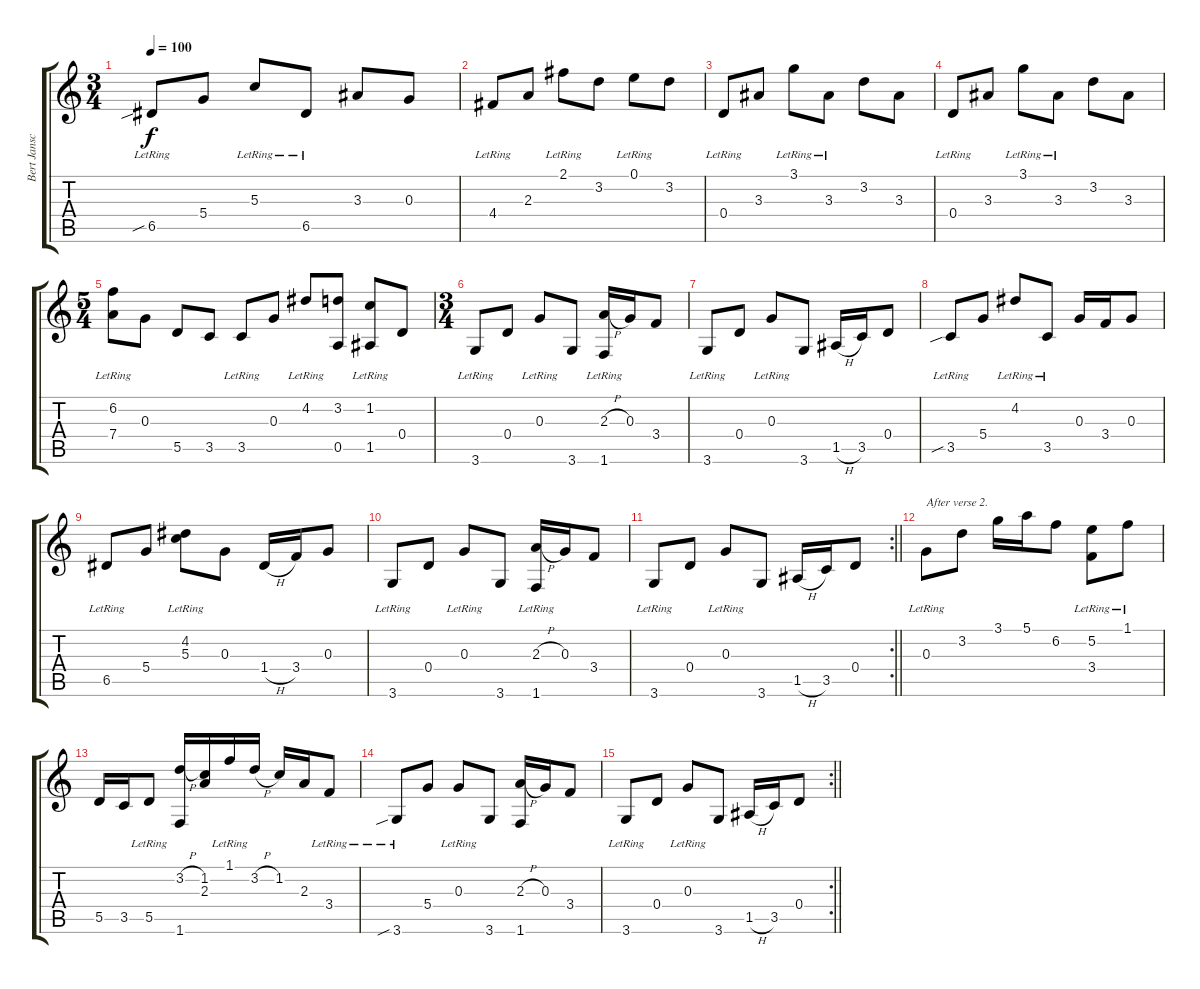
\track ("Bert Jansch" "Bert Jansc") {instrument acousticguitarsteel}
\staff {score tabs}
\tuning (E4 B3 G3 D3 A2 E2) {hide}
\ts (3 4)
\tempo 100
\clef g2
\ks c
6.5{sib lr}.8{dy f} 5.4.8 5.3{lr}.8 6.5{lr}.8 3.3.8 0.3.8 |
4.4{lr}.8 2.3.8 2.1{lr}.8 3.2.8 0.1{lr}.8 3.2.8 |
0.4{lr}.8 3.3.8 3.1{lr}.8 3.3{lr}.8 3.2.8 3.3.8 |
0.4{lr}.8 3.3.8 3.1{lr}.8 3.3{lr}.8 3.2.8 3.3.8 |
\ts (5 4)
(6.2{lr} 7.4{lr}).8 0.3.8 5.5.8 3.5.8 3.5{lr}.8 0.3.8 4.2{lr}.8 (3.2 0.5).8 (1.2{lr} 1.5).8 0.4.8 |
\ts (3 4)
3.6{lr}.8 0.4.8 0.3{lr}.8 3.6.8 (2.3{h} 1.6{lr}).16 0.3.16 3.4.8 |
3.6{lr}.8 0.4.8 0.3{lr}.8 3.6.8 1.5{h}.16 3.5.16 0.4.8 |
3.5{sib lr}.8 5.4.8 4.2{lr}.8 3.5{lr}.8 0.3.16 3.4.16 0.3.8 |
6.5{lr}.8 5.4.8 (4.2{lr} 5.3{lr}).8 0.3.8 1.4{h}.16 3.4.16 0.3.8 |
3.6{lr}.8 0.4.8 0.3{lr}.8 3.6.8 (2.3{h} 1.6{lr}).16 0.3.16 3.4.8 |
\rc 2
\barLineRight lightlight
3.6{lr}.8 0.4.8 0.3{lr}.8 3.6.8 1.5{h}.16 3.5.16 0.4.8 |
0.3{lr}.8{txt "After verse 2."} 3.2.8 3.1.16 5.1.16 6.2.8 (5.2{lr} 3.4).8 1.1{lr}.8 |
5.5.16 3.5.16 5.5{lr}.8 (3.2{h} 1.6).16 (1.2 2.3).16 1.1{lr}.16 3.2{h}.16 1.2.16 2.3.16 3.4{lr}.8 |
3.6{sib lr}.8 5.4.8 0.3{lr}.8 3.6.8 (2.3{h} 1.6).16 0.3.16 3.4.8 |
\rc 2
\barLineRight lightlight
3.6{lr}.8 0.4.8 0.3{lr}.8 3.6.8 1.5{h}.16 3.5.16 0.4.8
